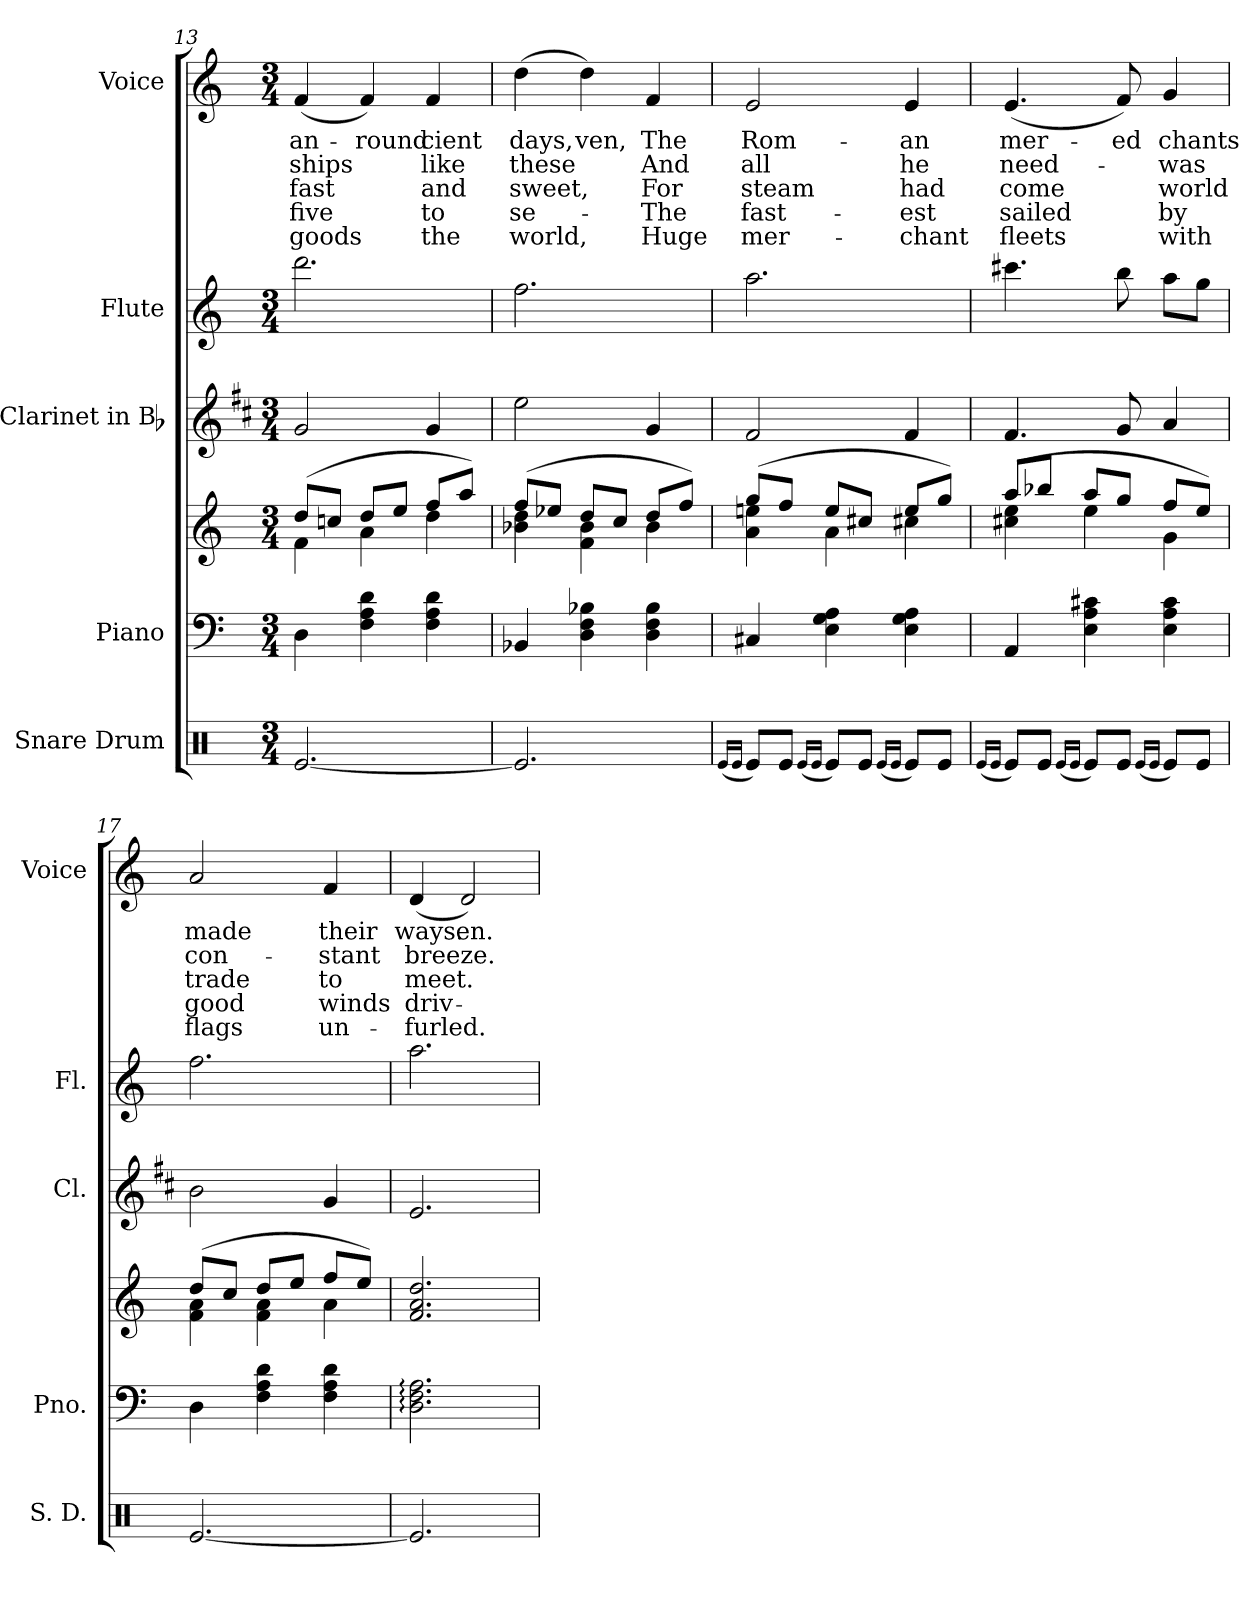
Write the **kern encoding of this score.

**kern	**kern	**kern	**kern	**kern	**kern	**text	**text	**text	**text	**text
*part5	*part4	*part4	*part3	*part2	*part1	*part1	*part1	*part1	*part1	*part1
*staff6	*staff5	*staff4	*staff3	*staff2	*staff1	*staff1	*staff1	*staff1	*staff1	*staff1
*I"Snare Drum	*I"Piano	*	*I"Clarinet in Bb	*I"Flute	*I"Voice	*	*	*	*	*
*I'S. D.	*I'Pno.	*	*I'Cl.	*I'Fl.	*I'Voice	*	*	*	*	*
*clefX	*clefF4	*clefG2	*clefG2	*clefG2	*clefG2	*	*	*	*	*
*	*	*	*ITrd1c2	*	*	*	*	*	*	*
*k[]	*k[]	*k[]	*k[]	*k[]	*k[]	*	*	*	*	*
*C:	*C:	*C:	*C:	*C:	*C:	*	*	*	*	*
*M3/4	*M3/4	*M3/4	*M3/4	*M3/4	*M3/4	*	*	*	*	*
=13	=13	=13	=13	=13	=13	=13	=13	=13	=13	=13
*	*	*^	*	*	*	*	*	*	*	*
!	!	!	!	!	!	!	!LO:LY:b:color=#000000	!LO:LY:b:color=#000000	!LO:LY:b:color=#000000	!LO:LY:b:color=#000000	!LO:LY:b:color=#000000
[2.Rei/	4Di\	(8ddi/L	4fi\	2fi/	2.dddi\	(4fi/	an-	ships	fast	five	goods
.	.	8ccni/J	.	.	.	.	.	.	.	.	.
!	!	!	!	!	!	!	!LO:LY:b:color=#000000	!	!	!	!
.	4Fi\ 4Ai 4di	8ddi/L	4ai\	.	.	4fi/)	round	.	.	.	.
.	.	8eei/J	.	.	.	.	.	.	.	.	.
!	!	!	!	!	!	!	!LO:LY:b:color=#000000	!LO:LY:b:color=#000000	!LO:LY:b:color=#000000	!LO:LY:b:color=#000000	!LO:LY:b:color=#000000
.	4Fi\ 4Ai 4di	8ffi/L	4ddi\	4fi/	.	4fi/	-cient	like	and	to	the
.	.	8aai/J)	.	.	.	.	.	.	.	.	.
=14	=14	=14	=14	=14	=14	=14	=14	=14	=14	=14	=14
!	!	!	!	!	!	!	!LO:LY:b:color=#000000	!LO:LY:b:color=#000000	!LO:LY:b:color=#000000	!LO:LY:b:color=#000000	!LO:LY:b:color=#000000
2.Rei/]	4BB-Xi/	(8ffi/L	4b-Xi\ 4ddi	2ddi\	2.ffi\	(4ddi\	days,	these	sweet,	se-	world,
.	.	8ee-Xi/J	.	.	.	.	.	.	.	.	.
!	!	!	!	!	!	!	!LO:LY:b:color=#000000	!	!	!	!
.	4Di\ 4Fi 4B-Xi	8ddi/L	4fi\ 4b-i	.	.	4ddi\)	-ven,	.	.	.	.
.	.	8cci/J	.	.	.	.	.	.	.	.	.
!	!	!	!	!	!	!	!LO:LY:b:color=#000000	!LO:LY:b:color=#000000	!LO:LY:b:color=#000000	!LO:LY:b:color=#000000	!LO:LY:b:color=#000000
.	4Di\ 4Fi 4B-i	8ddi/L	4b-i\	4fi/	.	4fi/	The	And	For	The	Huge
.	.	8ffi/J)	.	.	.	.	.	.	.	.	.
=15	=15	=15	=15	=15	=15	=15	=15	=15	=15	=15	=15
(16qRei/LL	.	.	.	.	.	.	.	.	.	.	.
16qRei/JJ	.	.	.	.	.	.	.	.	.	.	.
!	!	!	!	!	!	!	!LO:LY:b:color=#000000	!LO:LY:b:color=#000000	!LO:LY:b:color=#000000	!LO:LY:b:color=#000000	!LO:LY:b:color=#000000
8Rei/L)	4C#Xi/	(8ggi/L	4ai\ 4eeni	2ei/	2.aai\	2ei/	Rom-	all	steam	fast-	mer-
8Rei/J	.	8ffi/J	.	.	.	.	.	.	.	.	.
(16qRei/LL	.	.	.	.	.	.	.	.	.	.	.
16qRei/JJ	.	.	.	.	.	.	.	.	.	.	.
8Rei/L)	4Ei\ 4Gi 4Ai	8eei/L	4ai\	.	.	.	.	.	.	.	.
8Rei/J	.	8cc#Xi/J	.	.	.	.	.	.	.	.	.
(16qRei/LL	.	.	.	.	.	.	.	.	.	.	.
16qRei/JJ	.	.	.	.	.	.	.	.	.	.	.
!	!	!	!	!	!	!	!LO:LY:b:color=#000000	!LO:LY:b:color=#000000	!LO:LY:b:color=#000000	!LO:LY:b:color=#000000	!LO:LY:b:color=#000000
8Rei/L)	4Ei\ 4Gi 4Ai	8eei/L	4cc#Xi\	4ei/	.	4ei/	-an	he	had	-est	-chant
8Rei/J	.	8ggi/J)	.	.	.	.	.	.	.	.	.
=16	=16	=16	=16	=16	=16	=16	=16	=16	=16	=16	=16
(16qRei/LL	.	.	.	.	.	.	.	.	.	.	.
16qRei/JJ	.	.	.	.	.	.	.	.	.	.	.
!	!	!	!	!	!	!	!LO:LY:b:color=#000000	!LO:LY:b:color=#000000	!LO:LY:b:color=#000000	!LO:LY:b:color=#000000	!LO:LY:b:color=#000000
8Rei/L)	4AAi/	(8aai/L	4cc#Xi\ 4eei	4.ei/	4.ccc#Xi\	(4.ei/	mer-	need-	come	sailed	fleets
8Rei/J	.	8bb-Xi/J	.	.	.	.	.	.	.	.	.
(16qRei/LL	.	.	.	.	.	.	.	.	.	.	.
16qRei/JJ	.	.	.	.	.	.	.	.	.	.	.
8Rei/L)	4Ei\ 4Ai 4c#Xi	8aai/L	4eei\	.	.	.	.	.	.	.	.
!	!	!	!	!	!	!	!LO:LY:b:color=#000000	!	!	!	!
8Rei/J	.	8ggi/J	.	8fi/	8bbi\	8fi/)	-ed	.	.	.	.
(16qRei/LL	.	.	.	.	.	.	.	.	.	.	.
16qRei/JJ	.	.	.	.	.	.	.	.	.	.	.
!	!	!	!	!	!	!	!LO:LY:b:color=#000000	!LO:LY:b:color=#000000	!LO:LY:b:color=#000000	!LO:LY:b:color=#000000	!LO:LY:b:color=#000000
8Rei/L)	4Ei\ 4Ai 4c#i	8ffi/L	4gi\	4gi/	8aai\L	4gi/	-chants	was	world	by	with
8Rei/J	.	8eei/J)	.	.	8ggi\J	.	.	.	.	.	.
=17	=17	=17	=17	=17	=17	=17	=17	=17	=17	=17	=17
!	!	!	!	!	!	!	!LO:LY:b:color=#000000	!LO:LY:b:color=#000000	!LO:LY:b:color=#000000	!LO:LY:b:color=#000000	!LO:LY:b:color=#000000
[2.Rei/	4Di\	(8ddi/L	4fi\ 4ai	2ai\	2.ffi\	2ai/	made	con-	trade	good	flags
.	.	8cci/J	.	.	.	.	.	.	.	.	.
.	4Fi\ 4Ai 4di	8ddi/L	4fi\ 4ai	.	.	.	.	.	.	.	.
.	.	8eei/J	.	.	.	.	.	.	.	.	.
!	!	!	!	!	!	!	!LO:LY:b:color=#000000	!LO:LY:b:color=#000000	!LO:LY:b:color=#000000	!LO:LY:b:color=#000000	!LO:LY:b:color=#000000
.	4Fi\ 4Ai 4di	8ffi/L	4ai\	4fi/	.	4fi/	their	-stant	to	winds	un-
.	.	8eei/J)	.	.	.	.	.	.	.	.	.
*	*	*v	*v	*	*	*	*	*	*	*	*
!!LO:LB:g=z
=18	=18	=18	=18	=18	=18	=18	=18	=18	=18	=18
!	!	!	!	!	!	!LO:LY:b:color=#000000	!LO:LY:b:color=#000000	!LO:LY:b:color=#000000	!LO:LY:b:color=#000000	!LO:LY:b:color=#000000
2.Rei/]	2.Di\: 2.Fi: 2.Ai:	2.fi/ 2.ai 2.ddi	2.di/	2.aai\	(4di/	ways.	breeze.	meet.	driv-	-furled.
!	!	!	!	!	!	!LO:LY:b:color=#000000	!	!	!	!
.	.	.	.	.	2di/)	-en.	.	.	.	.
=	=	=	=	=	=	=	=	=	=	=
*-	*-	*-	*-	*-	*-	*-	*-	*-	*-	*-
